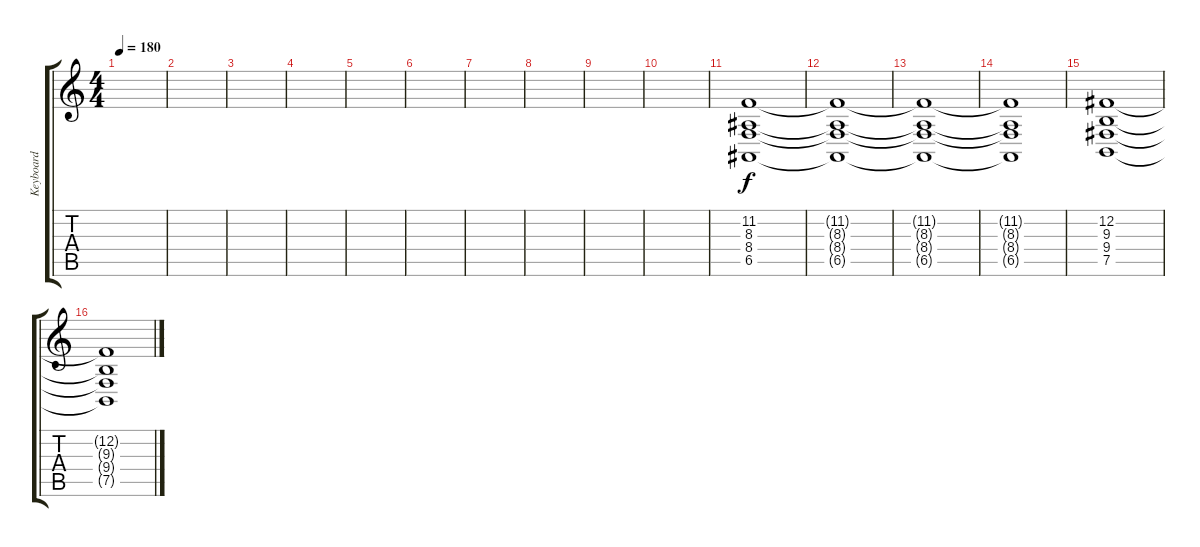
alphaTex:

\track ("Keyboard" "Keyboard") {instrument pad4choir}
\staff {score tabs}
\tuning (B3 Gb3 D3 A2 E2 B1) {hide}
\ts (4 4)
\tempo 180
\clef g2
\ks c
|
|
|
|
|
|
|
|
|
|
(11.2 8.3 8.4 6.5).1 |
(11.2{t} 8.3{t} 8.4{t} 6.5{t}).1 |
(11.2{t} 8.3{t} 8.4{t} 6.5{t}).1 |
(11.2{t} 8.3{t} 8.4{t} 6.5{t}).1 |
(12.2 9.3 9.4 7.5).1 |
(12.2{t} 9.3{t} 9.4{t} 7.5{t}).1
